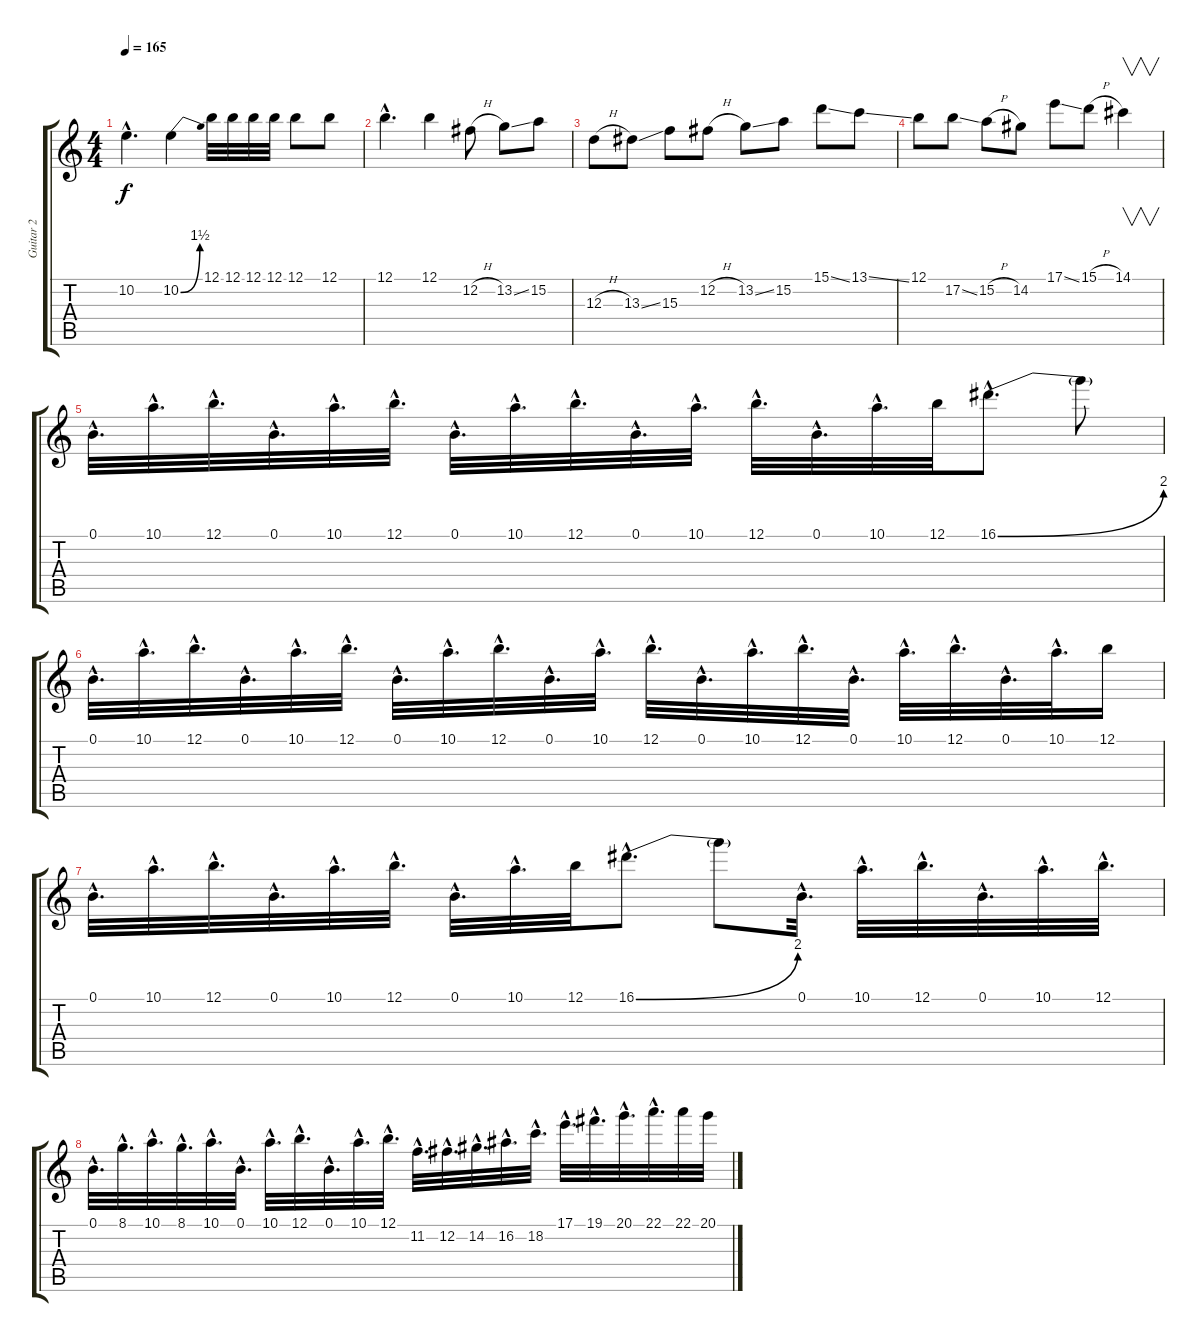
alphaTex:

\track ("Guitar 2" "Guitar 2") {instrument distortionguitar}
\staff {score tabs}
\tuning (B3 Gb3 D3 A2 E2 B1) {hide}
\ts (4 4)
\tempo 165
\clef g2
\ks c
10.2{hac}.4{d dy f} 10.2{be (bend 0 0 60 6)}.4 12.1.32 12.1.32 12.1.32 12.1.32 12.1.8 12.1.8 |
12.1{hac}.4{d} 12.1.4 12.2{h}.8 13.2{ss}.8 15.2.8 |
12.3{h}.8 13.3{ss}.8 15.3.8 12.2{h}.8 13.2{ss}.8 15.2.8 15.1{ss}.8 13.1{ss}.8 |
12.1.8 17.2{ss}.8 15.2{h}.8 14.2.8 17.1{ss}.8 15.1{h}.8 14.1.4{v} |
0.1{hac}.32{d} 10.1{hac}.32{d} 12.1{hac}.32{d} 0.1{hac}.32{d} 10.1{hac}.32{d} 12.1{hac}.32{d} 0.1{hac}.32{d} 10.1{hac}.32{d} 12.1{hac}.32{d} 0.1{hac}.32{d} 10.1{hac}.32{d} 12.1{hac}.32{d} 0.1{hac}.32{d} 10.1{hac}.32{d} 12.1.32 16.1{be (bend 0 0 60 8) hac}.8{d} 16.1{t}.8 |
0.1{hac}.32{d} 10.1{hac}.32{d} 12.1{hac}.32{d} 0.1{hac}.32{d} 10.1{hac}.32{d} 12.1{hac}.32{d} 0.1{hac}.32{d} 10.1{hac}.32{d} 12.1{hac}.32{d} 0.1{hac}.32{d} 10.1{hac}.32{d} 12.1{hac}.32{d} 0.1{hac}.32{d} 10.1{hac}.32{d} 12.1{hac}.32{d} 0.1{hac}.32{d} 10.1{hac}.32{d} 12.1{hac}.32{d} 0.1{hac}.32{d} 10.1{hac}.32{d} 12.1.16 |
0.1{hac}.32{d} 10.1{hac}.32{d} 12.1{hac}.32{d} 0.1{hac}.32{d} 10.1{hac}.32{d} 12.1{hac}.32{d} 0.1{hac}.32{d} 10.1{hac}.32{d} 12.1.32 16.1{be (bend 0 0 60 8) hac}.8{d} 16.1{t}.8 0.1{hac}.32{d} 10.1{hac}.32{d} 12.1{hac}.32{d} 0.1{hac}.32{d} 10.1{hac}.32{d} 12.1{hac}.32{d} |
0.1{hac}.32{d} 8.1{hac}.32{d} 10.1{hac}.32{d} 8.1{hac}.32{d} 10.1{hac}.32{d} 0.1{hac}.32{d} 10.1{hac}.32{d} 12.1{hac}.32{d} 0.1{hac}.32{d} 10.1{hac}.32{d} 12.1{hac}.32{d} 11.2{hac}.32{d} 12.2{hac}.32{d} 14.2{hac}.32{d} 16.2{hac}.32{d} 18.2{hac}.32{d} 17.1{hac}.32{d} 19.1{hac}.32{d} 20.1{hac}.32{d} 22.1{hac}.32{d} 22.1.32 20.1.32
